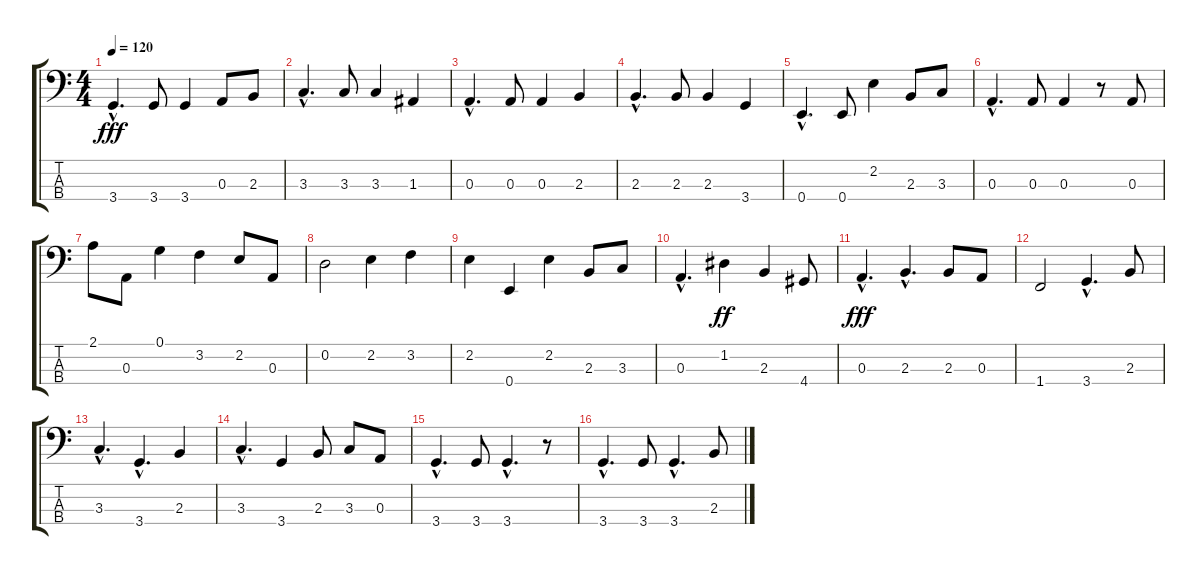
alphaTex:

\track "" {instrument electricbassfinger}
\staff {score tabs}
\tuning (G2 D2 A1 E1) {hide}
\ts (4 4)
\tempo 120
\clef f4
\ks c
3.4{hac}.4{d dy fff} 3.4.8 3.4.4 0.3.8 2.3.8 |
3.3{hac}.4{d} 3.3.8 3.3.4 1.3.4 |
0.3{hac}.4{d} 0.3.8 0.3.4 2.3.4 |
2.3{hac}.4{d} 2.3.8 2.3.4 3.4.4 |
0.4{hac}.4{d} 0.4.8 2.2.4 2.3.8 3.3.8 |
0.3{hac}.4{d} 0.3.8 0.3.4 r.8 0.3.8 |
2.1.8 0.3.8 0.1.4 3.2.4 2.2.8 0.3.8 |
0.2.2 2.2.4 3.2.4 |
2.2.4 0.4.4 2.2.4 2.3.8 3.3.8 |
0.3{hac}.4{d} 1.2.4{dy ff} 2.3.4 4.4.8 |
0.3{hac}.4{d dy fff} 2.3{hac}.4{d} 2.3.8 0.3.8 |
1.4.2 3.4{hac}.4{d} 2.3.8 |
3.3{hac}.4{d} 3.4{hac}.4{d} 2.3.4 |
3.3{hac}.4{d} 3.4.4 2.3.8 3.3.8 0.3.8 |
3.4{hac}.4{d} 3.4.8 3.4{hac}.4{d} r.8 |
3.4{hac}.4{d} 3.4.8 3.4{hac}.4{d} 2.3.8
